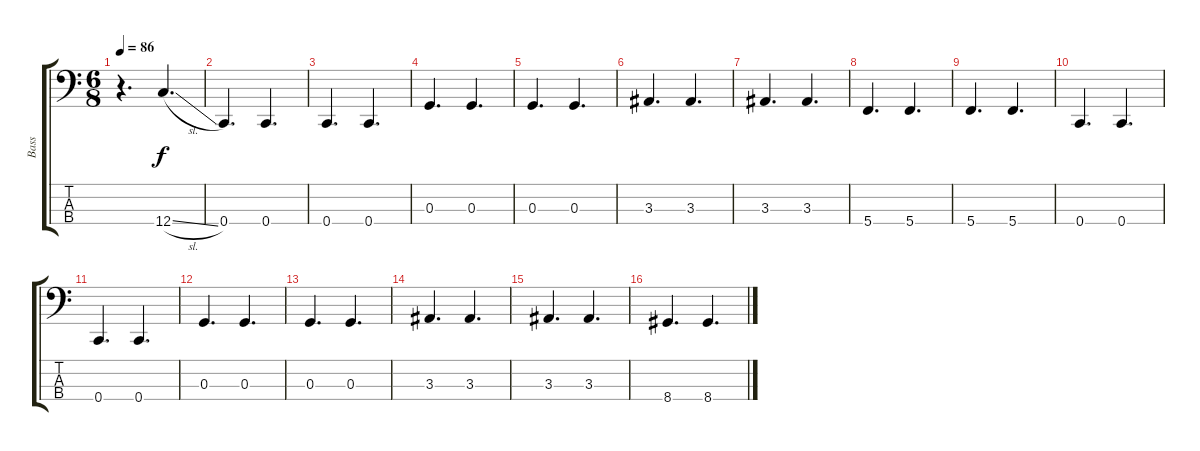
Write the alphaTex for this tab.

\track ("Bass" "Bass") {instrument electricbassfinger}
\staff {score tabs}
\tuning (G2 C2 G1 C1) {hide}
\ts (6 8)
\tempo 86
\clef f4
\ks c
r.4{d dy f} 12.4{sl}.4{d} |
0.4.4{d} 0.4.4{d} |
0.4.4{d} 0.4.4{d} |
0.3.4{d} 0.3.4{d} |
0.3.4{d} 0.3.4{d} |
3.3.4{d} 3.3.4{d} |
3.3.4{d} 3.3.4{d} |
5.4.4{d} 5.4.4{d} |
5.4.4{d} 5.4.4{d} |
0.4.4{d} 0.4.4{d} |
0.4.4{d} 0.4.4{d} |
0.3.4{d} 0.3.4{d} |
0.3.4{d} 0.3.4{d} |
3.3.4{d} 3.3.4{d} |
3.3.4{d} 3.3.4{d} |
8.4.4{d} 8.4.4{d}
